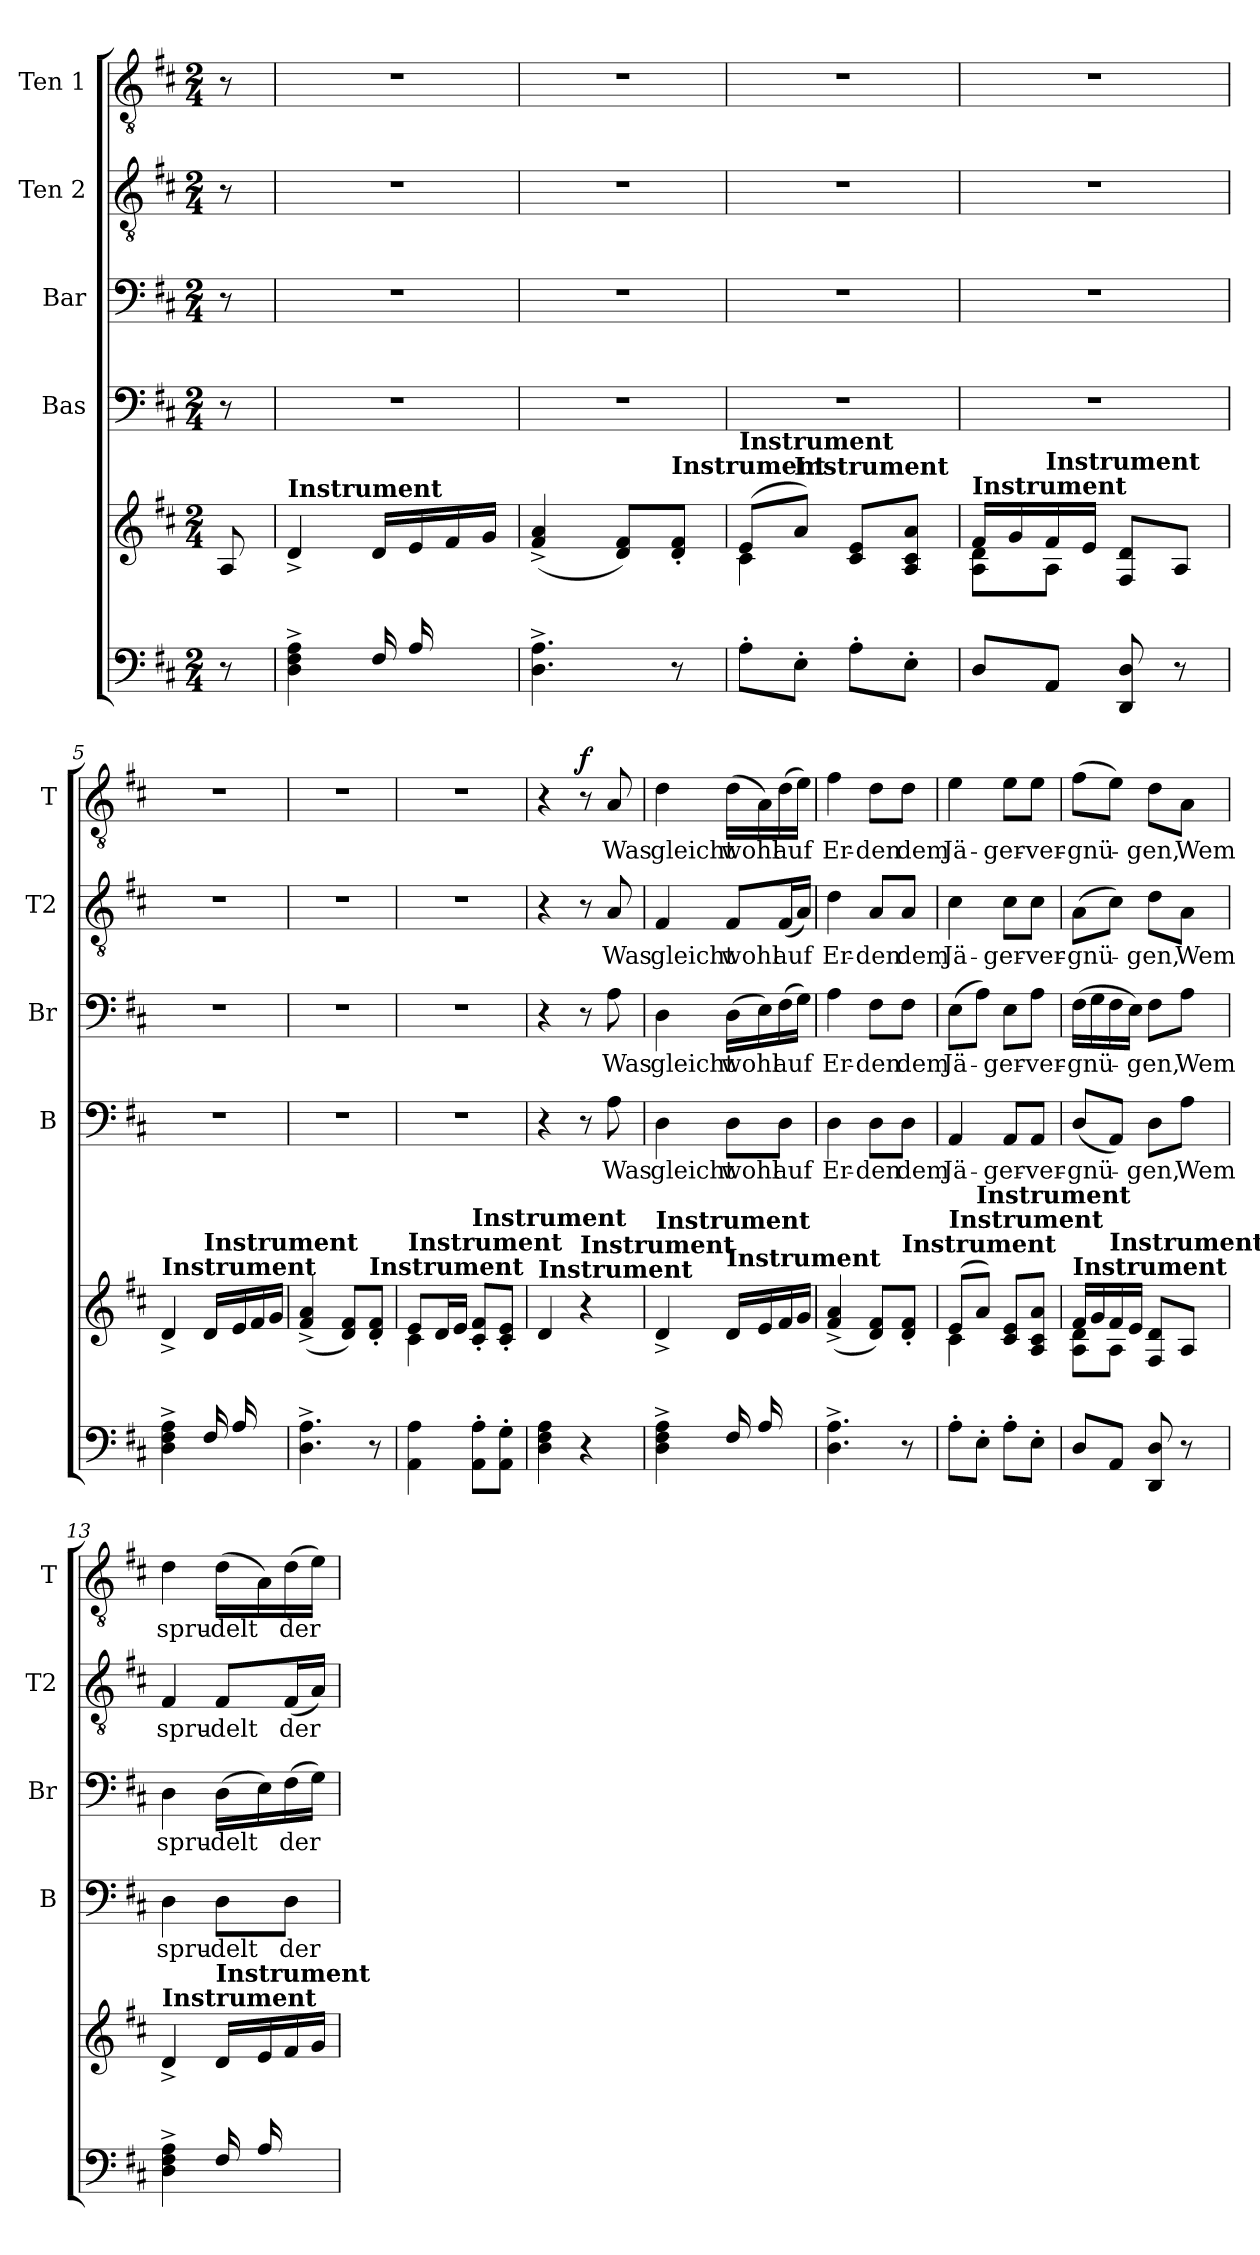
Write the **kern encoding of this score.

**kern	**kern	**kern	**text	**kern	**text	**kern	**text	**kern	**text	**dynam
*part5	*part5	*part4	*part4	*part3	*part3	*part2	*part2	*part1	*part1	*part1
*staff6	*staff5	*staff4	*staff4	*staff3	*staff3	*staff2	*staff2	*staff1	*staff1	*staff1
*	*	*I"Bas	*	*I"Bar	*	*I"Ten 2	*	*I"Ten 1	*	*
*	*	*I'B	*	*I'Br	*	*I'T2	*	*I'T	*	*
*clefF4	*clefG2	*clefF4	*	*clefF4	*	*clefGv2	*	*clefGv2	*	*
*k[f#c#]	*k[f#c#]	*k[f#c#]	*	*k[f#c#]	*	*k[f#c#]	*	*k[f#c#]	*	*
*D:	*D:	*D:	*	*D:	*	*D:	*	*D:	*	*
*M2/4	*M2/4	*M2/4	*	*M2/4	*	*M2/4	*	*M2/4	*	*
*MM96	*MM96	*MM96	*	*MM96	*	*MM96	*	*MM96	*	*
=	=	=	=	=	=	=	=	=	=	=
8r	8A/	8r	.	8r	.	8r	.	8r	.	.
=1	=1	=1	=1	=1	=1	=1	=1	=1	=1	=1
*	*^	*	*	*	*	*	*	*	*	*
!	!LO:TX:a:B:t=Instrument	!	!	!	!	!	!	!	!	!	!
4D\^ 4F#\^ 4A\^	4d^/	4.ryy	2r	.	2r	.	2r	.	2r	.	.
16F#/LL	16d/LL	.	.	.	.	.	.	.	.	.	.
16A/	16e/	.	.	.	.	.	.	.	.	.	.
8ryy	16f#/	16d\	.	.	.	.	.	.	.	.	.
.	16g/JJ	16e\JJ	.	.	.	.	.	.	.	.	.
=2	=2	=2	=2	=2	=2	=2	=2	=2	=2	=2	=2
!	!LO:TX:a:B:t=Instrument	!	!	!	!	!	!	!	!	!	!
*	*v	*v	*	*	*	*	*	*	*	*	*
4.D\^ 4.A\^	(4f#/^ 4a/^	2r	.	2r	.	2r	.	2r	.	.
.	8d/ 8f#/L)	.	.	.	.	.	.	.	.	.
!	!LO:TX:a:B:t=Instrument	!	!	!	!	!	!	!	!	!
8r	8d/' 8f#/'J	.	.	.	.	.	.	.	.	.
=3	=3	=3	=3	=3	=3	=3	=3	=3	=3	=3
*	*^	*	*	*	*	*	*	*	*	*
!	!LO:TX:a:B:t=Instrument	!	!	!	!	!	!	!	!	!	!
8A'\L	(>8e/L	4c#\	2r	.	2r	.	2r	.	2r	.	.
!	!LO:TX:a:B:t=Instrument	!	!	!	!	!	!	!	!	!	!
8E'\J	8a/J)	.	.	.	.	.	.	.	.	.	.
8A'\L	8c#/ 8e/L	4ryy	.	.	.	.	.	.	.	.	.
8E'\J	8A/ 8c#/ 8a/J	.	.	.	.	.	.	.	.	.	.
!!LO:PB:g=z
=4	=4	=4	=4	=4	=4	=4	=4	=4	=4	=4	=4
!	!LO:TX:a:B:t=Instrument	!	!	!	!	!	!	!	!	!	!
8D/L	16f#/LL	8A\ 8d\L	2r	.	2r	.	2r	.	2r	.	.
.	16g/	.	.	.	.	.	.	.	.	.	.
!	!LO:TX:a:B:t=Instrument	!	!	!	!	!	!	!	!	!	!
8AA/J	16f#/	8A\J	.	.	.	.	.	.	.	.	.
.	16e/JJ	.	.	.	.	.	.	.	.	.	.
8DD/ 8D/	8F#/ 8d/L	4ryy	.	.	.	.	.	.	.	.	.
8r	8A/J	.	.	.	.	.	.	.	.	.	.
=5	=5	=5	=5	=5	=5	=5	=5	=5	=5	=5	=5
!	!LO:TX:a:B:t=Instrument	!	!	!	!	!	!	!	!	!	!
4D\^ 4F#\^ 4A\^	4d^/	4.ryy	2r	.	2r	.	2r	.	2r	.	.
!	!LO:TX:a:B:t=Instrument	!	!	!	!	!	!	!	!	!	!
16F#/LL	16d/LL	.	.	.	.	.	.	.	.	.	.
16A/	16e/	.	.	.	.	.	.	.	.	.	.
8ryy	16f#/	16d\	.	.	.	.	.	.	.	.	.
.	16g/JJ	16e\JJ	.	.	.	.	.	.	.	.	.
=6	=6	=6	=6	=6	=6	=6	=6	=6	=6	=6	=6
!	!LO:TX:a:B:t=Instrument	!	!	!	!	!	!	!	!	!	!
*	*v	*v	*	*	*	*	*	*	*	*	*
4.D\^ 4.A\^	(4f#/^ 4a/^	2r	.	2r	.	2r	.	2r	.	.
.	8d/ 8f#/L)	.	.	.	.	.	.	.	.	.
!	!LO:TX:a:B:t=Instrument	!	!	!	!	!	!	!	!	!
8r	8d/' 8f#/'J	.	.	.	.	.	.	.	.	.
=7	=7	=7	=7	=7	=7	=7	=7	=7	=7	=7
*	*^	*	*	*	*	*	*	*	*	*
!	!LO:TX:a:B:t=Instrument	!	!	!	!	!	!	!	!	!	!
4AA\ 4A\	8e/L	4c#\	2r	.	2r	.	2r	.	2r	.	.
.	16d/L	.	.	.	.	.	.	.	.	.	.
.	16e/JJ	.	.	.	.	.	.	.	.	.	.
!	!LO:TX:a:B:t=Instrument	!	!	!	!	!	!	!	!	!	!
8AA\' 8A\'L	8c#/' 8f#/'L	4ryy	.	.	.	.	.	.	.	.	.
8AA\' 8G\'J	8c#/' 8e/'J	.	.	.	.	.	.	.	.	.	.
*	*v	*v	*	*	*	*	*	*	*	*	*
!!LO:PB:g=z
=8	=8	=8	=8	=8	=8	=8	=8	=8	=8	=8
!	!LO:TX:a:B:t=Instrument	!	!	!	!	!	!	!	!	!
4D\ 4F#\ 4A\	4d/	4r	.	4r	.	4r	.	4r	.	.
!	!LO:TX:a:B:t=Instrument	!	!	!	!	!	!	!	!	!
!	!	!	!	!	!	!	!	!	!	!LO:DY:a
4r	4r	8r	.	8r	.	8r	.	8r	.	f
.	.	8A\	Was	8A\	Was	8A/	Was	8A/	Was	.
=9	=9	=9	=9	=9	=9	=9	=9	=9	=9	=9
*	*^	*	*	*	*	*	*	*	*	*
!	!LO:TX:a:B:t=Instrument	!	!	!	!	!	!	!	!	!	!
4D\^ 4F#\^ 4A\^	4d^/	4.ryy	4D\	gleicht	4D\	gleicht	4F#/	gleicht	4d\	gleicht	.
!	!LO:TX:a:B:t=Instrument	!	!	!	!	!	!	!	!	!	!
16F#/LL	16d/LL	.	8D\L	wohl	(>16D\LL	wohl	8F#/L	wohl	(>16d\LL	wohl	.
16A/	16e/	.	.	.	16E\)	.	.	.	16A\)	.	.
8ryy	16f#/	16d\	8D\J	auf	(>16F#\	auf	(16F#/L	auf	(>16d\	auf	.
.	16g/JJ	16e\JJ	.	.	16G\JJ)	.	16A/JJ)	.	16e\JJ)	.	.
=10	=10	=10	=10	=10	=10	=10	=10	=10	=10	=10	=10
!	!LO:TX:a:B:t=Instrument	!	!	!	!	!	!	!	!	!	!
*	*v	*v	*	*	*	*	*	*	*	*	*
4.D\^ 4.A\^	(4f#/^ 4a/^	4D\	Er-	4A\	Er-	4d\	Er-	4f#\	Er-	.
.	8d/ 8f#/L)	8D\L	-den	8F#\L	-den	8A/L	-den	8d\L	-den	.
!	!LO:TX:a:B:t=Instrument	!	!	!	!	!	!	!	!	!
8r	8d/' 8f#/'J	8D\J	dem	8F#\J	dem	8A/J	dem	8d\J	dem	.
=11	=11	=11	=11	=11	=11	=11	=11	=11	=11	=11
*	*^	*	*	*	*	*	*	*	*	*
!	!LO:TX:a:B:t=Instrument	!	!	!	!	!	!	!	!	!	!
8A'\L	(>8e/L	4c#\	4AA/	Jä-	(>8E\L	Jä-	4c#\	Jä-	4e\	Jä-	.
!	!LO:TX:a:B:t=Instrument	!	!	!	!	!	!	!	!	!	!
8E'\J	8a/J)	.	.	.	8A\J)	.	.	.	.	.	.
8A'\L	8c#/ 8e/L	4ryy	8AA/L	-ger-	8E\L	-ger-	8c#\L	-ger-	8e\L	-ger-	.
8E'\J	8A/ 8c#/ 8a/J	.	8AA/J	-ver-	8A\J	-ver-	8c#\J	-ver-	8e\J	-ver-	.
!!LO:PB:g=z
=12	=12	=12	=12	=12	=12	=12	=12	=12	=12	=12	=12
!	!LO:TX:a:B:t=Instrument	!	!	!	!	!	!	!	!	!	!
8D/L	16f#/LL	8A\ 8d\L	(8D/L	-gnü-	(>16F#\LL	-gnü-	(>8A\L	-gnü-	(>8f#\L	-gnü-	.
.	16g/	.	.	.	16G\	.	.	.	.	.	.
!	!LO:TX:a:B:t=Instrument	!	!	!	!	!	!	!	!	!	!
8AA/J	16f#/	8A\J	8AA/J)	.	16F#\	.	8c#\J)	.	8e\J)	.	.
.	16e/JJ	.	.	.	16E\JJ)	.	.	.	.	.	.
8DD/ 8D/	8F#/ 8d/L	4ryy	8D\L	-gen,	8F#\L	-gen,	8d\L	-gen,	8d\L	-gen,	.
8r	8A/J	.	8A\J	Wem	8A\J	Wem	8A\J	Wem	8A\J	Wem	.
=13	=13	=13	=13	=13	=13	=13	=13	=13	=13	=13	=13
!	!LO:TX:a:B:t=Instrument	!	!	!	!	!	!	!	!	!	!
4D\^ 4F#\^ 4A\^	4d^/	4.ryy	4D\	spru-	4D\	spru-	4F#/	spru-	4d\	spru-	.
!	!LO:TX:a:B:t=Instrument	!	!	!	!	!	!	!	!	!	!
16F#/LL	16d/LL	.	8D\L	-delt	(>16D\LL	-delt	8F#/L	-delt	(>16d\LL	-delt	.
16A/	16e/	.	.	.	16E\)	.	.	.	16A\)	.	.
8ryy	16f#/	16d\	8D\J	der	(>16F#\	der	(16F#/L	der	(>16d\	der	.
.	16g/JJ	16e\JJ	.	.	16G\JJ)	.	16A/JJ)	.	16e\JJ)	.	.
*	*v	*v	*	*	*	*	*	*	*	*	*
=	=	=	=	=	=	=	=	=	=	=
*-	*-	*-	*-	*-	*-	*-	*-	*-	*-	*-
